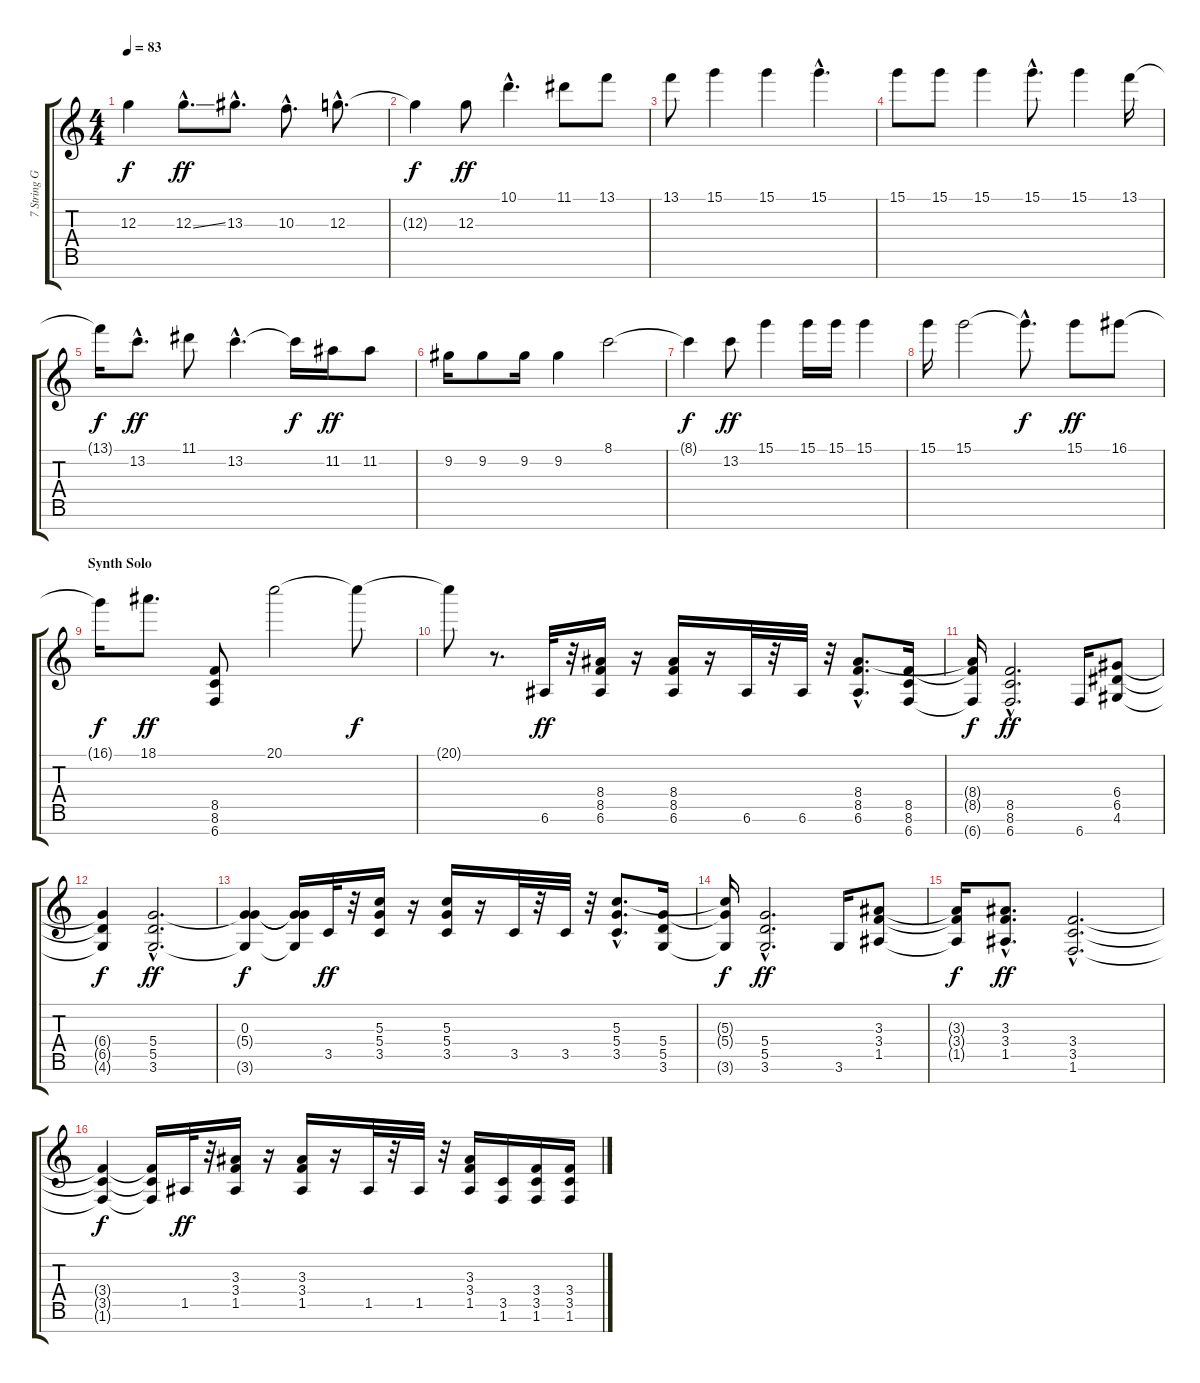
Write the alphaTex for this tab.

\track ("7 String Guitar" "7 String G") {instrument distortionguitar}
\staff {score tabs}
\tuning (E4 B3 G3 D3 A2 E2 B1) {hide}
\ts (4 4)
\tempo 83
\clef g2
\ks c
12.3{t}.4{dy f} 12.3{ss hac}.8{d dy ff} 13.3{hac}.8{d} 10.3{hac}.8{d} 12.3{hac}.8{d} |
12.3{t}.4{dy f} 12.3.8{dy ff} 10.1{hac}.4{d} 11.1.8 13.1.8 |
13.1.8 15.1.4 15.1.4 15.1{hac}.4{d} |
15.1.8 15.1.8 15.1.4 15.1{hac}.8{d} 15.1.4 13.1.16 |
13.1{t}.16{dy f} 13.2{hac}.8{d dy ff} 11.1.8 13.2{hac}.4{d} 13.2{t}.16{dy f} 11.2.16{dy ff} 11.2.8 |
9.2.16 9.2.8 9.2.16 9.2.4 8.1.2 |
8.1{t}.4{dy f} 13.2.8{dy ff} 15.1.4 15.1.16 15.1.16 15.1.4 |
15.1.16 15.1.2 15.1{hac t}.8{d dy f} 15.1.8{dy ff} 16.1.8 |
\section ("" "Synth Solo")
16.1{t}.16{dy f} 18.1.8{d dy ff} (8.5 8.6 6.7).8 20.1.2 20.1{t}.8{dy f} |
20.1{t}.8 r.8{d} 6.6.32{dy ff} r.32 (8.4 8.5 6.6).16 r.16 (8.4 8.5 6.6).16 r.16 6.6.32 r.32 6.6.32 r.32 (8.4{hac} 8.5{hac} 6.6{hac}).8{d} (8.5 8.6 6.7).16 |
(8.4{t} 8.5{t} 6.7{t}).16{dy f} (8.5{hac} 8.6{hac} 6.7{hac}).2{d dy ff} 6.7.16 (6.4 6.5 4.6).8 |
(6.4{t} 6.5{t} 4.6{t}).4{dy f} (5.4{hac} 5.5{hac} 3.6{hac}).2{d dy ff} |
(0.3 5.4{t} 3.6{t}).4{dy f} (0.3{t} 5.4{t} 3.6{t}).16 3.5.32{dy ff} r.32 (5.3 5.4 3.5).16 r.16 (5.3 5.4 3.5).16 r.16 3.5.32 r.32 3.5.32 r.32 (5.3{hac} 5.4{hac} 3.5{hac}).8{d} (5.4 5.5 3.6).16 |
(5.3{t} 5.4{t} 3.6{t}).16{dy f} (5.4{hac} 5.5{hac} 3.6{hac}).2{d dy ff} 3.6.16 (3.3 3.4 1.5).8 |
(3.3{t} 3.4{t} 1.5{t}).16{dy f} (3.3{hac} 3.4{hac} 1.5{hac}).8{d dy ff} (3.4{hac} 3.5{hac} 1.6{hac}).2{d} |
(3.4{t} 3.5{t} 1.6{t}).4{dy f} (3.4{t} 3.5{t} 1.6{t}).16 1.5.32{dy ff} r.32 (3.3 3.4 1.5).16 r.16 (3.3 3.4 1.5).16 r.16 1.5.32 r.32 1.5.32 r.32 (3.3 3.4 1.5).16 (3.5 1.6).16 (3.4 3.5 1.6).16 (3.4 3.5 1.6).16
